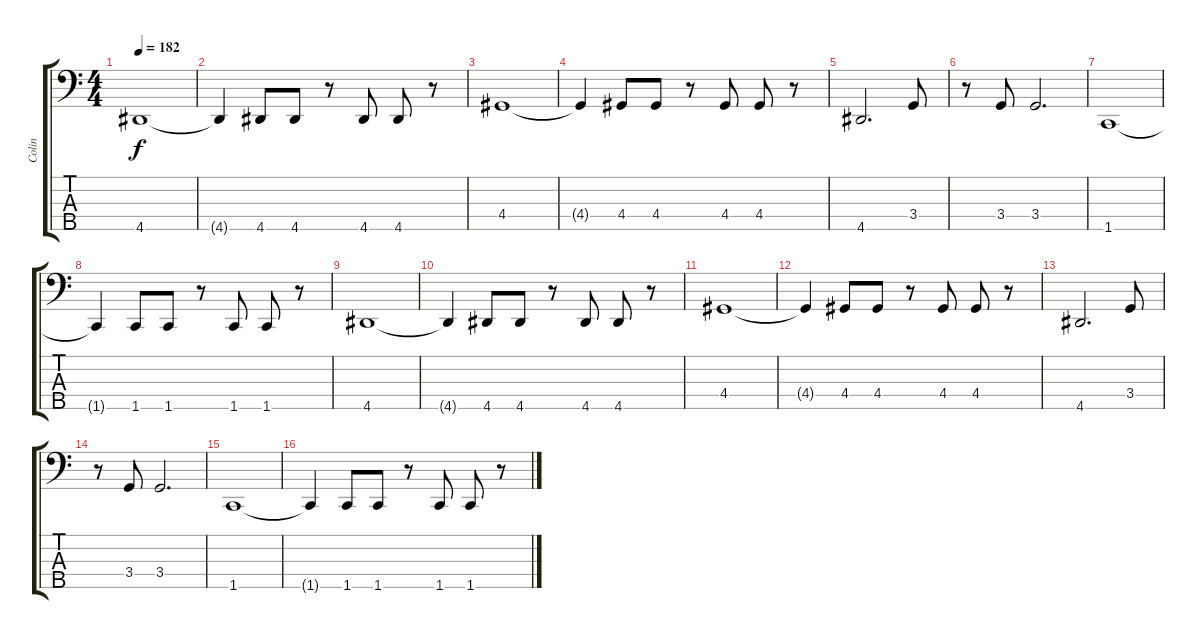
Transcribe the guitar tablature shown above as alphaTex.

\track ("Colin" "Colin") {instrument electricbassfinger}
\staff {score tabs}
\tuning (G2 D2 A1 E1 B0) {hide}
\ts (4 4)
\tempo 182
\clef f4
\ks c
4.5.1{dy f} |
4.5{t}.4 4.5.8 4.5.8 r.8 4.5.8 4.5.8 r.8 |
4.4.1 |
4.4{t}.4 4.4.8 4.4.8 r.8 4.4.8 4.4.8 r.8 |
4.5.2{d} 3.4.8 |
r.8 3.4.8 3.4.2{d} |
1.5.1 |
1.5{t}.4 1.5.8 1.5.8 r.8 1.5.8 1.5.8 r.8 |
4.5.1 |
4.5{t}.4 4.5.8 4.5.8 r.8 4.5.8 4.5.8 r.8 |
4.4.1 |
4.4{t}.4 4.4.8 4.4.8 r.8 4.4.8 4.4.8 r.8 |
4.5.2{d} 3.4.8 |
r.8 3.4.8 3.4.2{d} |
1.5.1 |
1.5{t}.4 1.5.8 1.5.8 r.8 1.5.8 1.5.8 r.8
